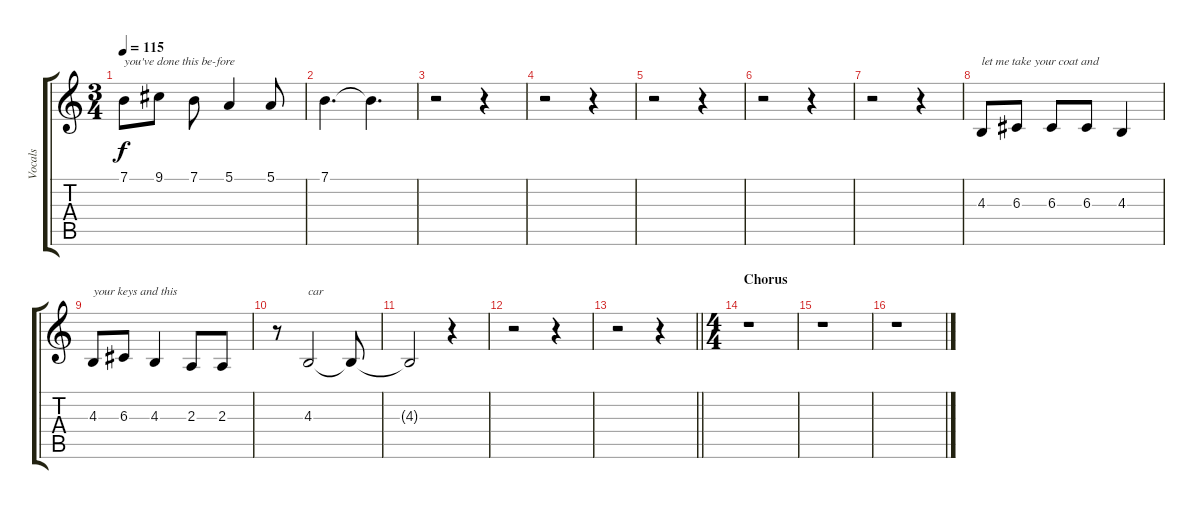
\track ("Vocals" "Vocals") {instrument flute}
\staff {score tabs}
\tuning (E4 B3 G3 D3 A2 D2) {hide}
\ts (3 4)
\tempo 115
\clef g2
\ks c
7.1.8{txt "you've done this be-fore" dy f} 9.1.8 7.1.8 5.1.4 5.1.8 |
7.1.4{d} 7.1{t}.4{d} |
r.2 r.4 |
r.2 r.4 |
r.2 r.4 |
r.2 r.4 |
r.2 r.4 |
4.3.8{txt "let me take your coat and "} 6.3.8 6.3.8 6.3.8 4.3.4 |
4.3.8{txt "your keys and this "} 6.3.8 4.3.4 2.3.8 2.3.8 |
r.8 4.3.2{txt "car"} 4.3{t}.8 |
4.3{t}.2 r.4 |
r.2 r.4 |
\barLineRight lightlight
r.2 r.4 |
\ts (4 4)
\section ("" "Chorus")
r.1 |
r.1 |
r.1
